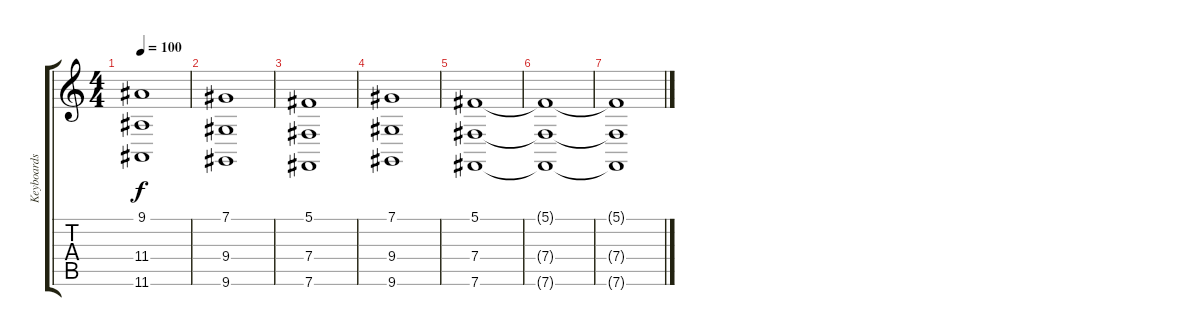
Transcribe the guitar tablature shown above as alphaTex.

\track ("Keyboards" "Keyboards") {instrument stringensemble1}
\staff {score tabs}
\tuning (Db4 Ab3 E3 B2 Gb2 B1) {hide}
\ts (4 4)
\tempo 100
\clef g2
\ks c
(9.1 11.4 11.6).1{dy f} |
(7.1 9.4 9.6).1 |
(5.1 7.4 7.6).1 |
(7.1 9.4 9.6).1 |
(5.1 7.4 7.6).1 |
(5.1{t} 7.4{t} 7.6{t}).1{volume 0} |
(5.1{t} 7.4{t} 7.6{t}).1
